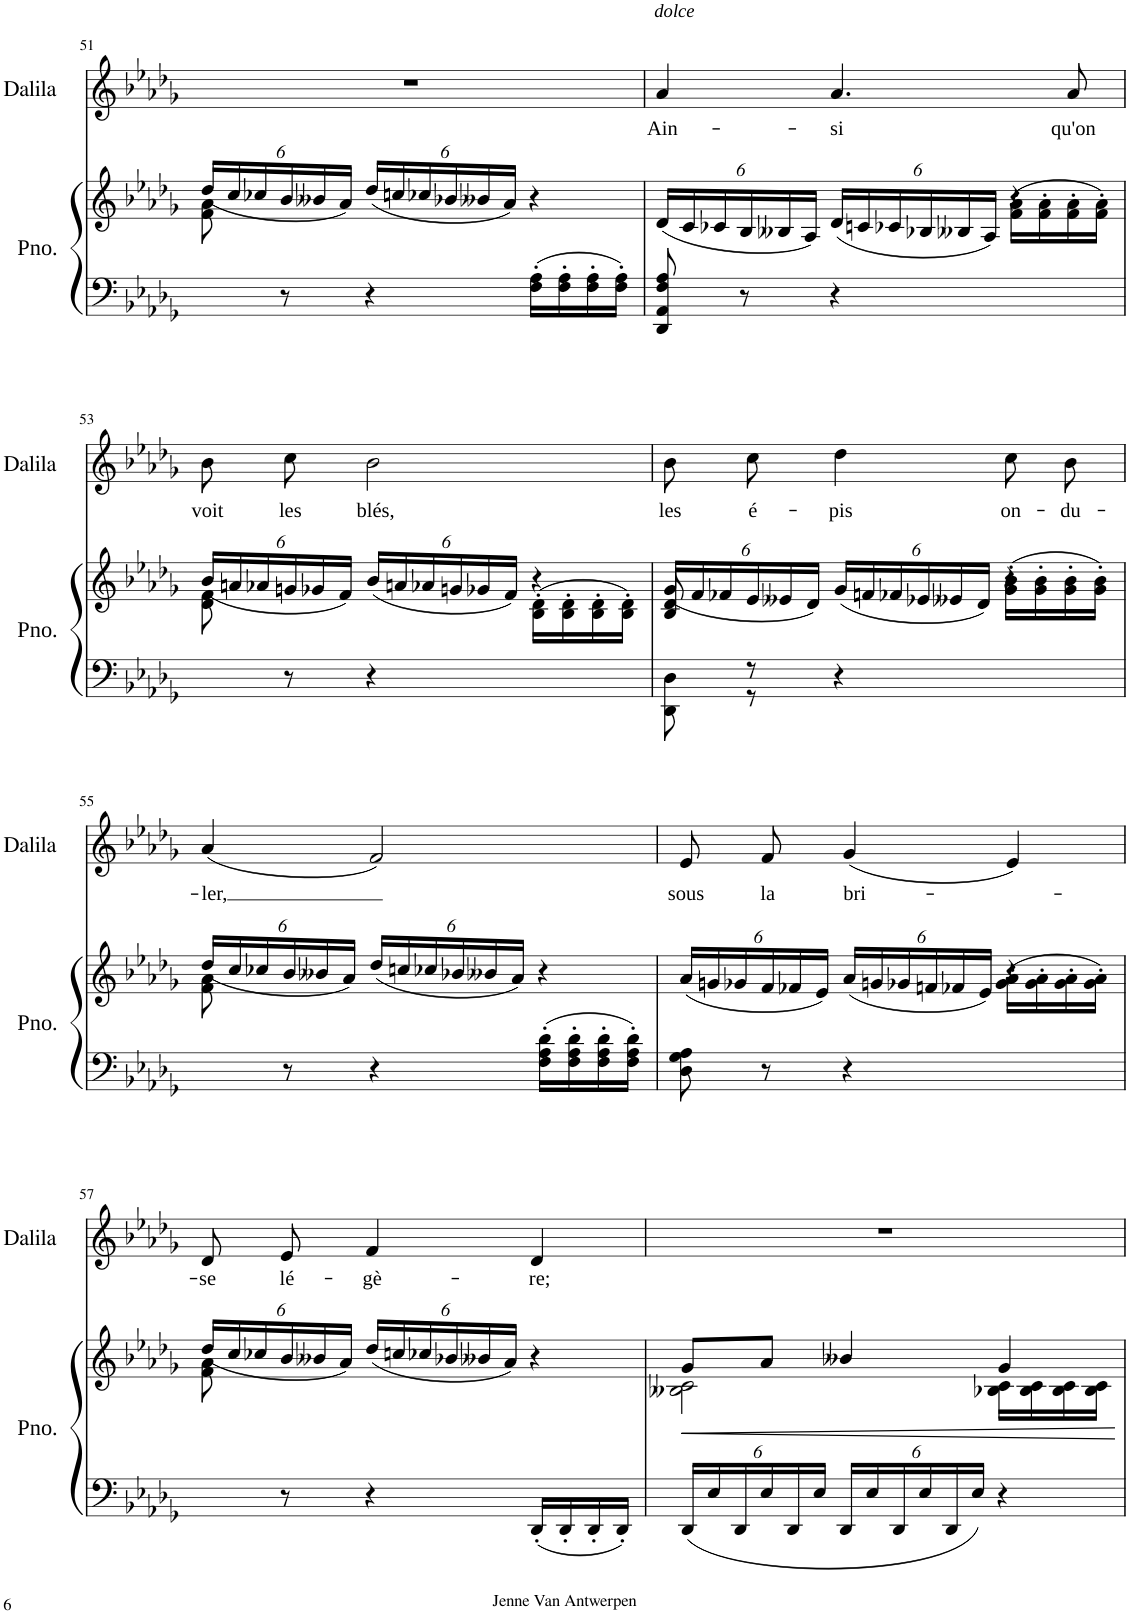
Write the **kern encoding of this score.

**kern	**kern	**dynam	**kern	**text
*part2	*part2	*part2	*part1	*part1
*staff3	*staff2	*staff2/3	*staff1	*staff1
*I"Piano	*	*	*I"Dalila	*
*I'Pno.	*	*	*I'Dalila	*
!!LO:PB:g=z
*clefF4	*clefG2	*	*clefG2	*
*k[b-e-a-d-g-]	*k[b-e-a-d-g-]	*	*k[b-e-a-d-g-]	*
*M3/4	*M3/4	*	*M3/4	*
*	*Xbrackettup	*	*	*
=51	=51	=51	=51	=51
*	*^	*	*	*
8ryy	(24dd-/LL	8f\ 8a-\	.	2.r	.
.	24cc/	.	.	.	.
.	24cc-X/	.	.	.	.
8r	24b-/	2ryy	.	.	.
.	24b--X/	.	.	.	.
.	24a-/JJ)	.	.	.	.
4r	(24dd-/LL	.	.	.	.
.	24ccn/	.	.	.	.
.	24cc-X/	.	.	.	.
.	24b-X/	.	.	.	.
.	24b--X/	.	.	.	.
.	24a-/JJ)	.	.	.	.
16F\' 16A-\'LL	4r	.	.	.	.
16F\' 16A-\'	.	.	.	.	.
16F\' 16A-\'	.	8ryy	.	.	.
16F\' 16A-\'JJ	.	.	.	.	.
=52	=52	=52	=52	=52	=52
!	!	!	!	!LO:TX:a:i:t=dolce	!
!	!	!	!	!	!LO:LY:b
8DD-/ 8AA-/ 8F/ 8A-/	(24d-/LL	2ryy	.	4a-/	Ain-
.	24c/	.	.	.	.
.	24c-X/	.	.	.	.
8r	24B-/	.	.	.	.
.	24B--X/	.	.	.	.
.	24A-/JJ)	.	.	.	.
!	!	!	!	!	!LO:LY:b
4r	(24d-/LL	.	.	4.a-/	-si
.	24cn/	.	.	.	.
.	24c-X/	.	.	.	.
.	24B-X/	.	.	.	.
.	24B--X/	.	.	.	.
.	24A-/JJ)	.	.	.	.
4ryy	4r	(16f\' 16a-\'LL	.	.	.
.	.	16f\' 16a-\'	.	.	.
!	!	!	!	!	!LO:LY:b
.	.	16f\' 16a-\'	.	8a-/	qu'on
.	.	16f\' 16a-\'JJ)	.	.	.
!!LO:LB:g=z
=53	=53	=53	=53	=53	=53
!	!	!	!	!	!LO:LY:b
8ryy	(24b-/LL	8d-\ 8f\	.	8b-\L	voit
.	24an/	.	.	.	.
.	24a-X/	.	.	.	.
!	!	!	!	!	!LO:LY:b
8r	24gn/	4.ryy	.	8cc\J	les
.	24g-X/	.	.	.	.
.	24f/JJ)	.	.	.	.
!	!	!	!	!	!LO:LY:b
4r	(24b-/LL	.	.	2b-\	blés,
.	24an/	.	.	.	.
.	24a-X/	.	.	.	.
.	24gn/	.	.	.	.
.	24g-X/	.	.	.	.
.	24f/JJ)	.	.	.	.
4ryy	4r	(16B-\' 16d-\'LL	.	.	.
.	.	16B-\' 16d-\'	.	.	.
.	.	16B-\' 16d-\'	.	.	.
.	.	16B-\' 16d-\'JJ)	.	.	.
=54	=54	=54	=54	=54	=54
*^	*	*	*	*	*
!	!	!	!	!	!	!LO:LY:b
8ryy	8DD-\ 8D-\	(24g-/LL	8B-/ 8d-/	.	8b-\L	les
.	.	24f/	.	.	.	.
.	.	24f-X/	.	.	.	.
!	!	!	!	!	!	!LO:LY:b
8r	8r	24e-/	4.ryy	.	8cc\J	é-
.	.	24e--X/	.	.	.	.
.	.	24d-/JJ)	.	.	.	.
!	!	!	!	!	!	!LO:LY:b
4r	2ryy	(24g-/LL	.	.	4dd-\	-pis
.	.	24fn/	.	.	.	.
.	.	24f-X/	.	.	.	.
.	.	24e-X/	.	.	.	.
.	.	24e--X/	.	.	.	.
.	.	24d-/JJ)	.	.	.	.
!	!	!	!	!	!	!LO:LY:b
4ryy	.	4r	(16g-\' 16b-\'LL	.	8cc\L	on-
.	.	.	16g-\' 16b-\'	.	.	.
!	!	!	!	!	!	!LO:LY:b
.	.	.	16g-\' 16b-\'	.	8b-\J	-du-
.	.	.	16g-\' 16b-\'JJ)	.	.	.
*v	*v	*	*	*	*	*
!!LO:LB:g=z
=55	=55	=55	=55	=55	=55
!	!	!	!	!	!LO:LY:b
8ryy	(24dd-/LL	8f\ 8a-\	.	(4a-/	-ler,
.	24cc/	.	.	.	.
.	24cc-X/	.	.	.	.
8r	24b-/	2ryy	.	.	.
.	24b--X/	.	.	.	.
.	24a-/JJ)	.	.	.	.
4r	(24dd-/LL	.	.	2f/)	.
.	24ccn/	.	.	.	.
.	24cc-X/	.	.	.	.
.	24b-X/	.	.	.	.
.	24b--X/	.	.	.	.
.	24a-/JJ)	.	.	.	.
16F\' 16A-\' 16d-\'LL	4r	.	.	.	.
16F\' 16A-\' 16d-\'	.	.	.	.	.
16F\' 16A-\' 16d-\'	.	8ryy	.	.	.
16F\' 16A-\' 16d-\'JJ	.	.	.	.	.
=56	=56	=56	=56	=56	=56
!	!	!	!	!	!LO:LY:b
8D-\ 8G-\ 8A-\	(24a-/LL	2ryy	.	8e-/L	sous
.	24gn/	.	.	.	.
.	24g-X/	.	.	.	.
!	!	!	!	!	!LO:LY:b
8r	24f/	.	.	8f/J	la
.	24f-X/	.	.	.	.
.	24e-/JJ)	.	.	.	.
!	!	!	!	!	!LO:LY:b
4r	(24a-/LL	.	.	(4g-/	bri-
.	24gn/	.	.	.	.
.	24g-X/	.	.	.	.
.	24fn/	.	.	.	.
.	24f-X/	.	.	.	.
.	24e-/JJ)	.	.	.	.
4ryy	4r	(16g-\' 16a-\'LL	.	4e-/)	.
.	.	16g-\' 16a-\'	.	.	.
.	.	16g-\' 16a-\'	.	.	.
.	.	16g-\' 16a-\'JJ)	.	.	.
!!LO:LB:g=z
=57	=57	=57	=57	=57	=57
!	!	!	!	!	!LO:LY:b
8ryy	(24dd-/LL	8f\ 8a-\	.	8d-/L	-se
.	24cc/	.	.	.	.
.	24cc-X/	.	.	.	.
!	!	!	!	!	!LO:LY:b
8r	24b-/	2ryy	.	8e-/J	lé-
.	24b--X/	.	.	.	.
.	24a-/JJ)	.	.	.	.
!	!	!	!	!	!LO:LY:b
4r	(24dd-/LL	.	.	4f/	-gè-
.	24ccn/	.	.	.	.
.	24cc-X/	.	.	.	.
.	24b-X/	.	.	.	.
.	24b--X/	.	.	.	.
.	24a-/JJ)	.	.	.	.
!	!	!	!	!	!LO:LY:b
16DD-'/LL	4r	.	.	4d-/	-re;
16DD-'/	.	.	.	.	.
16DD-'/	.	8ryy	.	.	.
16DD-'/JJ	.	.	.	.	.
=58	=58	=58	=58	=58	=58
*Xbrackettup	*	*	*	*	*
!	!	!	!LO:HP:b	!	!
24DD-/LL	8g-/L	2B--X\ 2c\	<	2.r	.
24E-/	.	.	.	.	.
24DD-/	.	.	.	.	.
24E-/	8a-/J	.	.	.	.
24DD-/	.	.	.	.	.
24E-/JJ	.	.	.	.	.
24DD-/LL	4b--X/	.	.	.	.
24E-/	.	.	.	.	.
24DD-/	.	.	.	.	.
24E-/	.	.	.	.	.
24DD-/	.	.	.	.	.
24E-/JJ	.	.	.	.	.
4r	4g-/	16B-X\ 16c\LL	.	.	.
.	.	16B-\ 16c\	.	.	.
.	.	16B-\ 16c\	.	.	.
.	.	16B-\ 16c\JJ	.	.	.
*	*v	*v	*	*	*
.	.	[	.	.
=	=	=	=	=
*-	*-	*-	*-	*-
